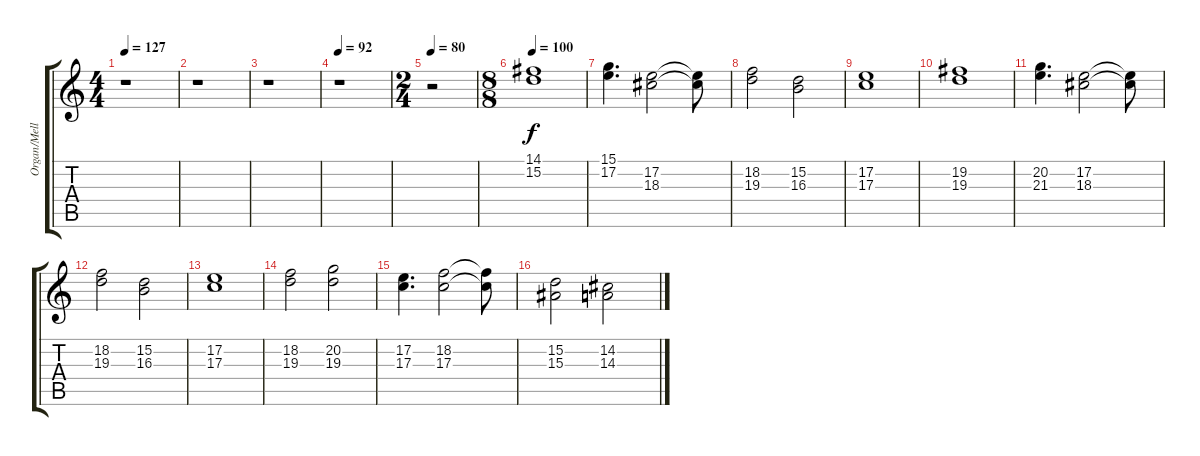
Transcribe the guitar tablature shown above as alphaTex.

\track ("Organ/Mellotron" "Organ/Mell") {instrument churchorgan}
\staff {score tabs}
\tuning (E4 B3 G3 D3 A2 E2) {hide}
\ts (4 4)
\tempo 127
\clef g2
\ks c
r.1{dy f} |
r.1 |
r.1 |
\tempo 92
r.1 |
\ts (2 4)
\tempo 80
r.2 |
\ts (8 8)
\tempo 100
(14.1 15.2).1{volume 12 balance 9 instrument churchorgan} |
(15.1 17.2).4{d} (17.2 18.3).2 (17.2{t} 18.3{t}).8 |
(18.2 19.3).2 (15.2 16.3).2 |
(17.2 17.3).1 |
(19.2 19.3).1 |
(20.2 21.3).4{d} (17.2 18.3).2 (17.2{t} 18.3{t}).8 |
(18.2 19.3).2 (15.2 16.3).2 |
(17.2 17.3).1 |
(18.2 19.3).2 (20.2 19.3).2 |
(17.2 17.3).4{d} (18.2 17.3).2 (18.2{t} 17.3{t}).8 |
(15.2 15.3).2 (14.2 14.3).2
